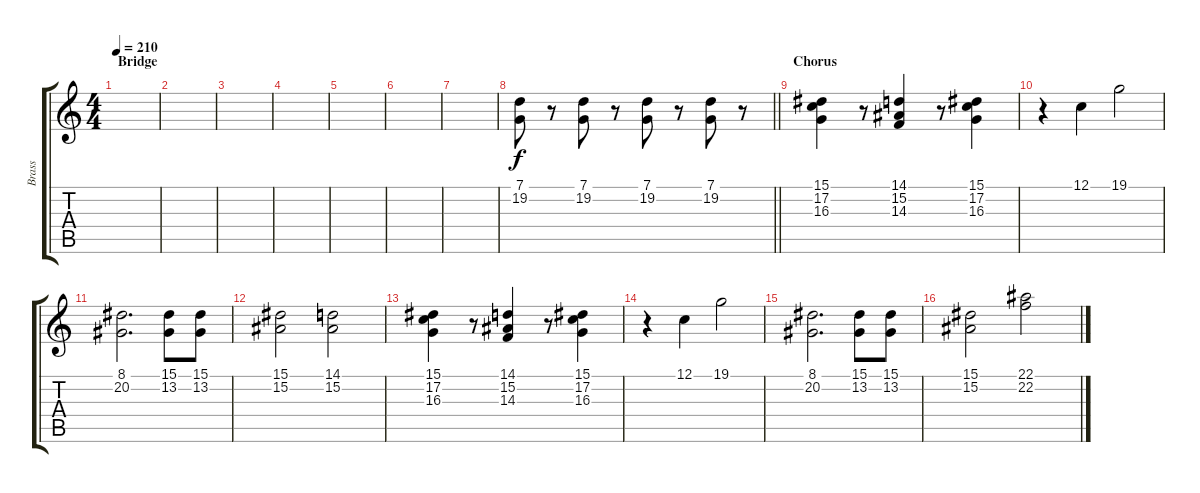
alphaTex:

\track ("Brass" "Brass") {instrument brasssection}
\staff {score tabs}
\tuning (C4 G3 Eb3 Bb2 F2 C2) {hide}
\ts (4 4)
\section ("" "Bridge")
\tempo 210
\clef g2
\ks c
|
|
|
|
|
|
|
\barLineRight lightlight
(7.1 19.2).8 r.8 (7.1 19.2).8 r.8 (7.1 19.2).8 r.8 (7.1 19.2).8 r.8 |
\section ("" "Chorus")
(15.1 17.2 16.3).4 r.8 (14.1 15.2 14.3).4 r.8 (15.1 17.2 16.3).4 |
r.4 12.1.4 19.1.2 |
(8.1 20.2).2{d} (15.1 13.2).8 (15.1 13.2).8 |
(15.1 15.2).2 (14.1 15.2).2 |
(15.1 17.2 16.3).4 r.8 (14.1 15.2 14.3).4 r.8 (15.1 17.2 16.3).4 |
r.4 12.1.4 19.1.2 |
(8.1 20.2).2{d} (15.1 13.2).8 (15.1 13.2).8 |
(15.1 15.2).2 (22.1 22.2).2
